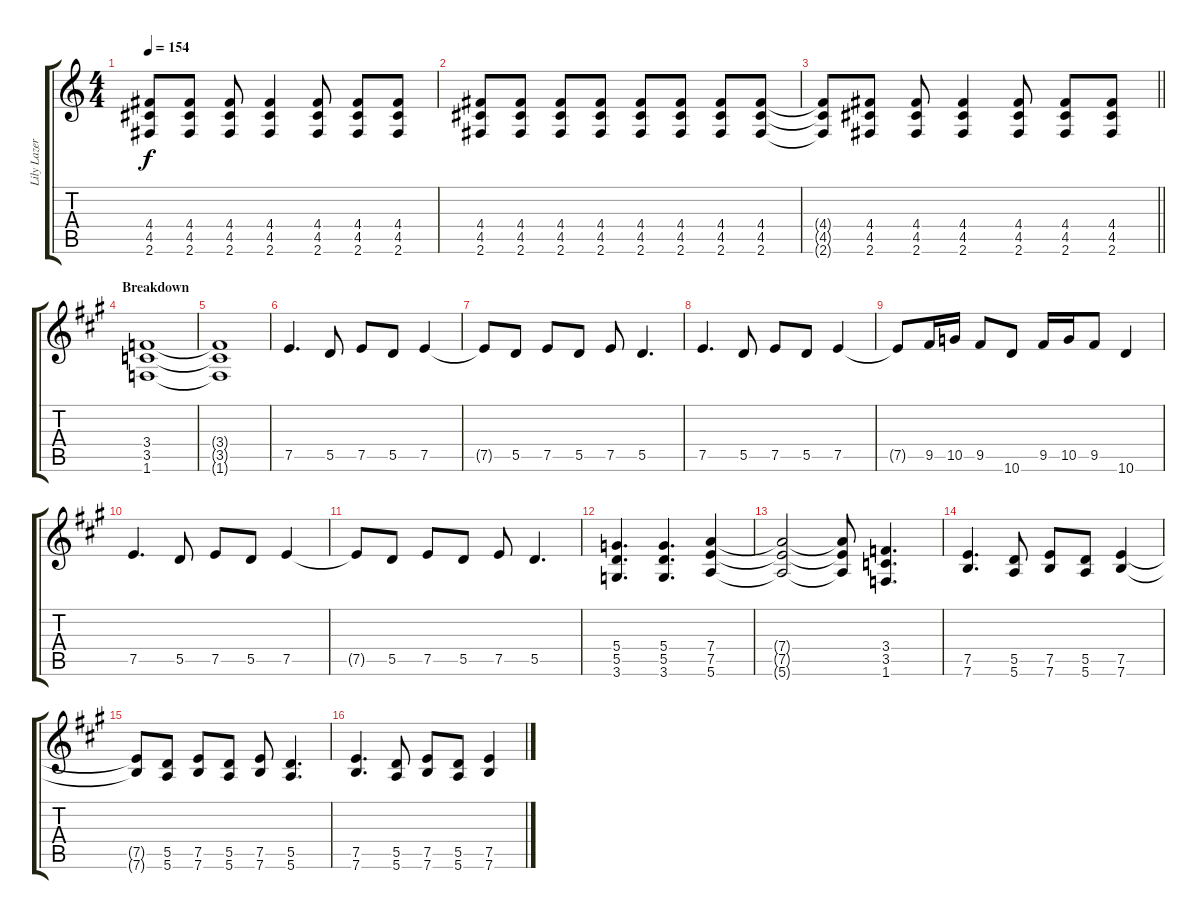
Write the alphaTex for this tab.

\track ("Lily Lazer (Guitar)" "Lily Lazer") {instrument distortionguitar}
\staff {score tabs}
\tuning (E4 B3 G3 D3 A2 E2) {hide}
\ts (4 4)
\tempo 154
\clef g2
\ks c
(4.4{t} 4.5{t} 2.6{t}).8{dy f} (4.4 4.5 2.6).8 (4.4 4.5 2.6).8 (4.4 4.5 2.6).4 (4.4 4.5 2.6).8 (4.4 4.5 2.6).8 (4.4 4.5 2.6).8 |
(4.4 4.5 2.6).8 (4.4 4.5 2.6).8 (4.4 4.5 2.6).8 (4.4 4.5 2.6).8 (4.4 4.5 2.6).8 (4.4 4.5 2.6).8 (4.4 4.5 2.6).8 (4.4 4.5 2.6).8 |
\barLineRight lightlight
(4.4{t} 4.5{t} 2.6{t}).8 (4.4 4.5 2.6).8 (4.4 4.5 2.6).8 (4.4 4.5 2.6).4 (4.4 4.5 2.6).8 (4.4 4.5 2.6).8 (4.4 4.5 2.6).8 |
\section ("" "Breakdown")
\ks a
(3.4 3.5 1.6).1 |
(3.4{t} 3.5{t} 1.6{t}).1 |
7.5.4{d} 5.5.8 7.5.8 5.5.8 7.5.4 |
7.5{t}.8 5.5.8 7.5.8 5.5.8 7.5.8 5.5.4{d} |
7.5.4{d} 5.5.8 7.5.8 5.5.8 7.5.4 |
7.5{t}.8 9.5.16 10.5.16 9.5.8 10.6.8 9.5.16 10.5.16 9.5.8 10.6.4 |
7.5.4{d} 5.5.8 7.5.8 5.5.8 7.5.4 |
7.5{t}.8 5.5.8 7.5.8 5.5.8 7.5.8 5.5.4{d} |
(5.4 5.5 3.6).4{d} (5.4 5.5 3.6).4{d} (7.4 7.5 5.6).4 |
(7.4{t} 7.5{t} 5.6{t}).2 (7.4{t} 7.5{t} 5.6{t}).8 (3.4 3.5 1.6).4{d} |
(7.5 7.6).4{d} (5.5 5.6).8 (7.5 7.6).8 (5.5 5.6).8 (7.5 7.6).4 |
(7.5{t} 7.6{t}).8 (5.5 5.6).8 (7.5 7.6).8 (5.5 5.6).8 (7.5 7.6).8 (5.5 5.6).4{d} |
(7.5 7.6).4{d} (5.5 5.6).8 (7.5 7.6).8 (5.5 5.6).8 (7.5 7.6).4
